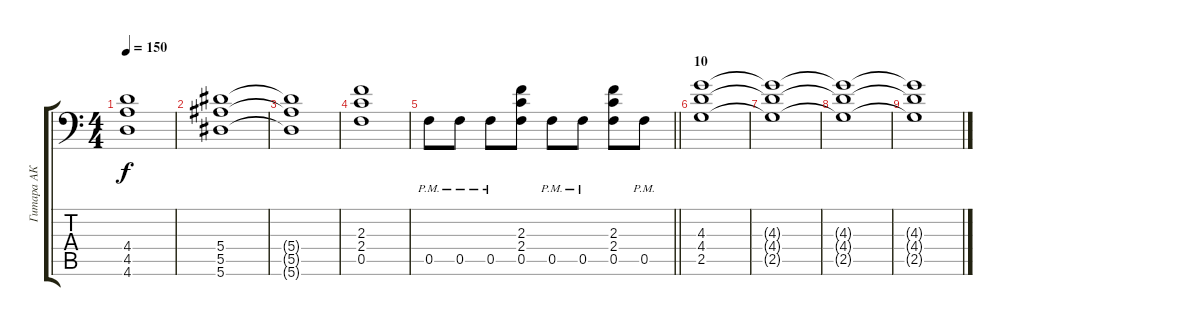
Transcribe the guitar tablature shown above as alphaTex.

\track ("Гитара АК Л" "Гитара АК ") {instrument electricguitarclean}
\staff {score tabs}
\tuning (C4 G3 Eb3 Bb2 F2 Bb1) {hide}
\ts (4 4)
\tempo 150
\clef f4
\ks c
(4.4{t} 4.5{t} 4.6{t}).1{dy f} |
(5.4 5.5 5.6).1 |
(5.4{t} 5.5{t} 5.6{t}).1 |
(2.3 2.4 0.5).1 |
\barLineRight lightlight
0.5{pm}.8 0.5{pm}.8 0.5{pm}.8 (2.3 2.4 0.5).8 0.5{pm}.8 0.5{pm}.8 (2.3 2.4 0.5).8 0.5{pm}.8 |
\section ("" "10")
(4.3 4.4 2.5).1{volume 0} |
(4.3{t} 4.4{t} 2.5{t}).1 |
(4.3{t} 4.4{t} 2.5{t}).1 |
(4.3{t} 4.4{t} 2.5{t}).1
